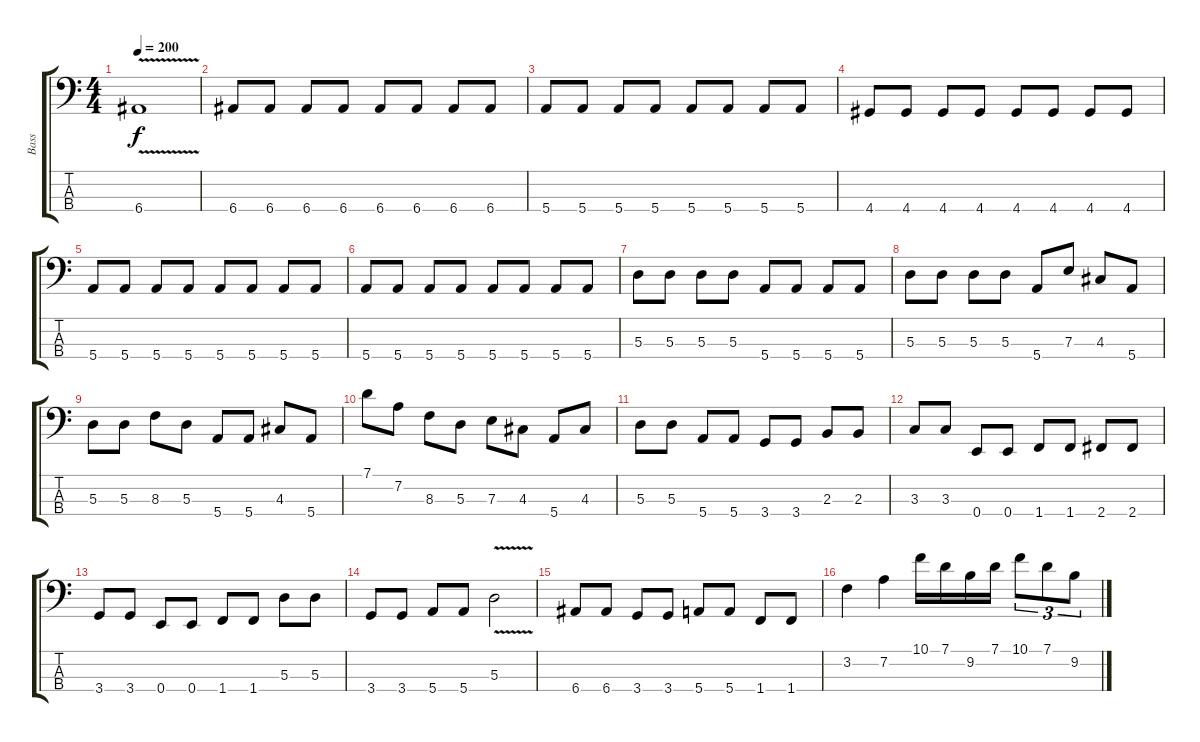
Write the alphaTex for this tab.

\track ("Bass" "Bass") {instrument electricbasspick}
\staff {score tabs}
\tuning (G2 D2 A1 E1) {hide}
\ts (4 4)
\tempo 200
\clef f4
\ks c
6.4{v}.1{dy f} |
6.4.8 6.4.8 6.4.8 6.4.8 6.4.8 6.4.8 6.4.8 6.4.8 |
5.4.8 5.4.8 5.4.8 5.4.8 5.4.8 5.4.8 5.4.8 5.4.8 |
4.4.8 4.4.8 4.4.8 4.4.8 4.4.8 4.4.8 4.4.8 4.4.8 |
5.4.8 5.4.8 5.4.8 5.4.8 5.4.8 5.4.8 5.4.8 5.4.8 |
5.4.8 5.4.8 5.4.8 5.4.8 5.4.8 5.4.8 5.4.8 5.4.8 |
5.3.8 5.3.8 5.3.8 5.3.8 5.4.8 5.4.8 5.4.8 5.4.8 |
5.3.8 5.3.8 5.3.8 5.3.8 5.4.8 7.3.8 4.3.8 5.4.8 |
5.3.8 5.3.8 8.3.8 5.3.8 5.4.8 5.4.8 4.3.8 5.4.8 |
7.1.8 7.2.8 8.3.8 5.3.8 7.3.8 4.3.8 5.4.8 4.3.8 |
5.3.8 5.3.8 5.4.8 5.4.8 3.4.8 3.4.8 2.3.8 2.3.8 |
3.3.8 3.3.8 0.4.8 0.4.8 1.4.8 1.4.8 2.4.8 2.4.8 |
3.4.8 3.4.8 0.4.8 0.4.8 1.4.8 1.4.8 5.3.8 5.3.8 |
3.4.8 3.4.8 5.4.8 5.4.8 5.3{v}.2 |
6.4.8 6.4.8 3.4.8 3.4.8 5.4.8 5.4.8 1.4.8 1.4.8 |
3.2.4 7.2.4 10.1.16 7.1.16 9.2.16 7.1.16 10.1.8{tu (3 2)} 7.1.8{tu (3 2)} 9.2.8{tu (3 2)}
